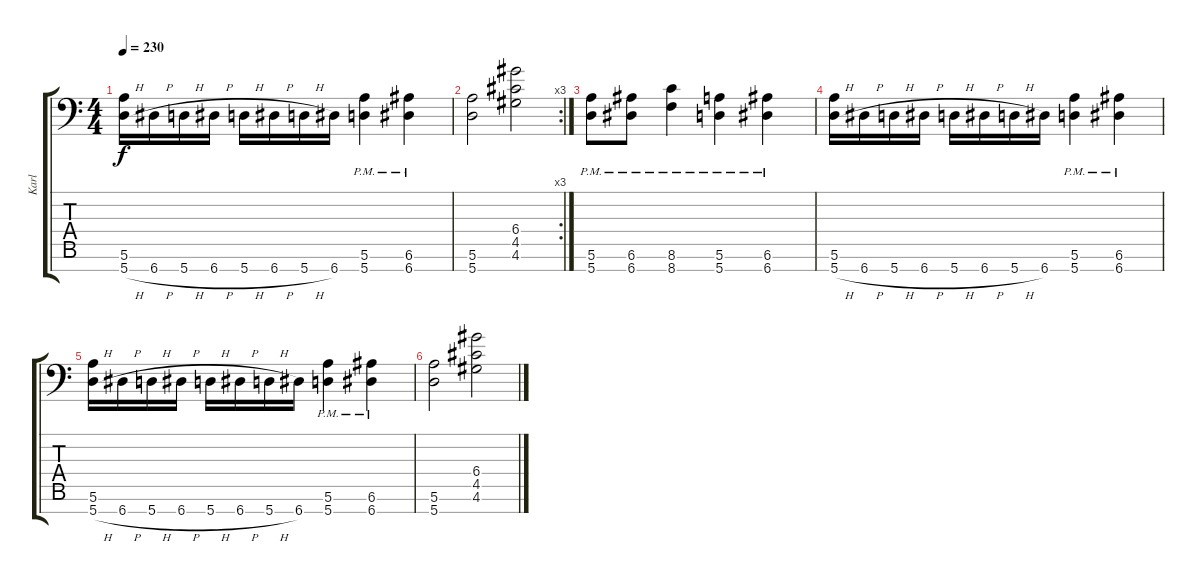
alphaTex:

\track ("Karl" "Karl") {instrument distortionguitar}
\staff {score tabs}
\tuning (E4 B3 Gb3 D3 A2 E2 A1) {hide}
\ts (4 4)
\tempo 230
\clef f4
\ks c
(5.6 5.7{h}).16{dy f} 6.7{h}.16 5.7{h}.16 6.7{h}.16 5.7{h}.16 6.7{h}.16 5.7{h}.16 6.7.16 (5.6{pm} 5.7{pm}).4 (6.6{pm} 6.7{pm}).4 |
\rc 3
(5.6 5.7).2 (6.4 4.5 4.6).2 |
(5.6{pm} 5.7{pm}).8 (6.6{pm} 6.7{pm}).8 (8.6{pm} 8.7{pm}).4 (5.6{pm} 5.7{pm}).4 (6.6{pm} 6.7{pm}).4 |
(5.6 5.7{h}).16 6.7{h}.16 5.7{h}.16 6.7{h}.16 5.7{h}.16 6.7{h}.16 5.7{h}.16 6.7.16 (5.6{pm} 5.7{pm}).4 (6.6{pm} 6.7{pm}).4 |
(5.6 5.7{h}).16 6.7{h}.16 5.7{h}.16 6.7{h}.16 5.7{h}.16 6.7{h}.16 5.7{h}.16 6.7.16 (5.6{pm} 5.7{pm}).4 (6.6{pm} 6.7{pm}).4 |
(5.6 5.7).2 (6.4 4.5 4.6).2
